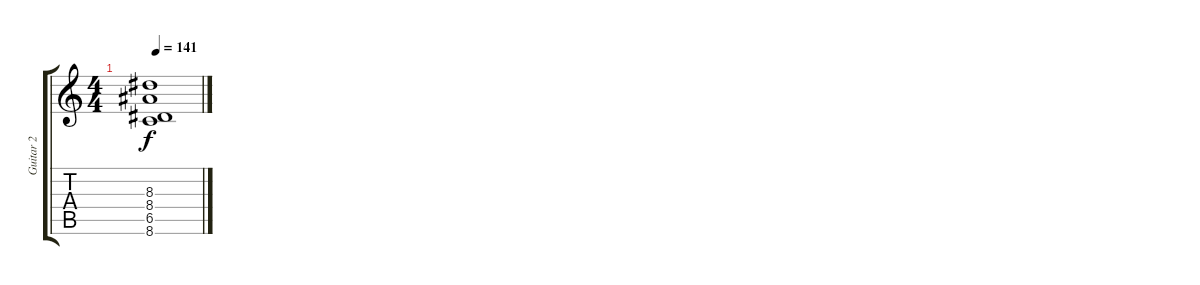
\track ("Guitar 2" "Guitar 2") {instrument distortionguitar}
\staff {score tabs}
\tuning (E4 B3 G3 D3 A2 E2) {hide}
\ts (4 4)
\tempo 141
\clef g2
\ks c
(8.3{t} 8.4{t} 6.5{t} 8.6{t}).1{dy f}
